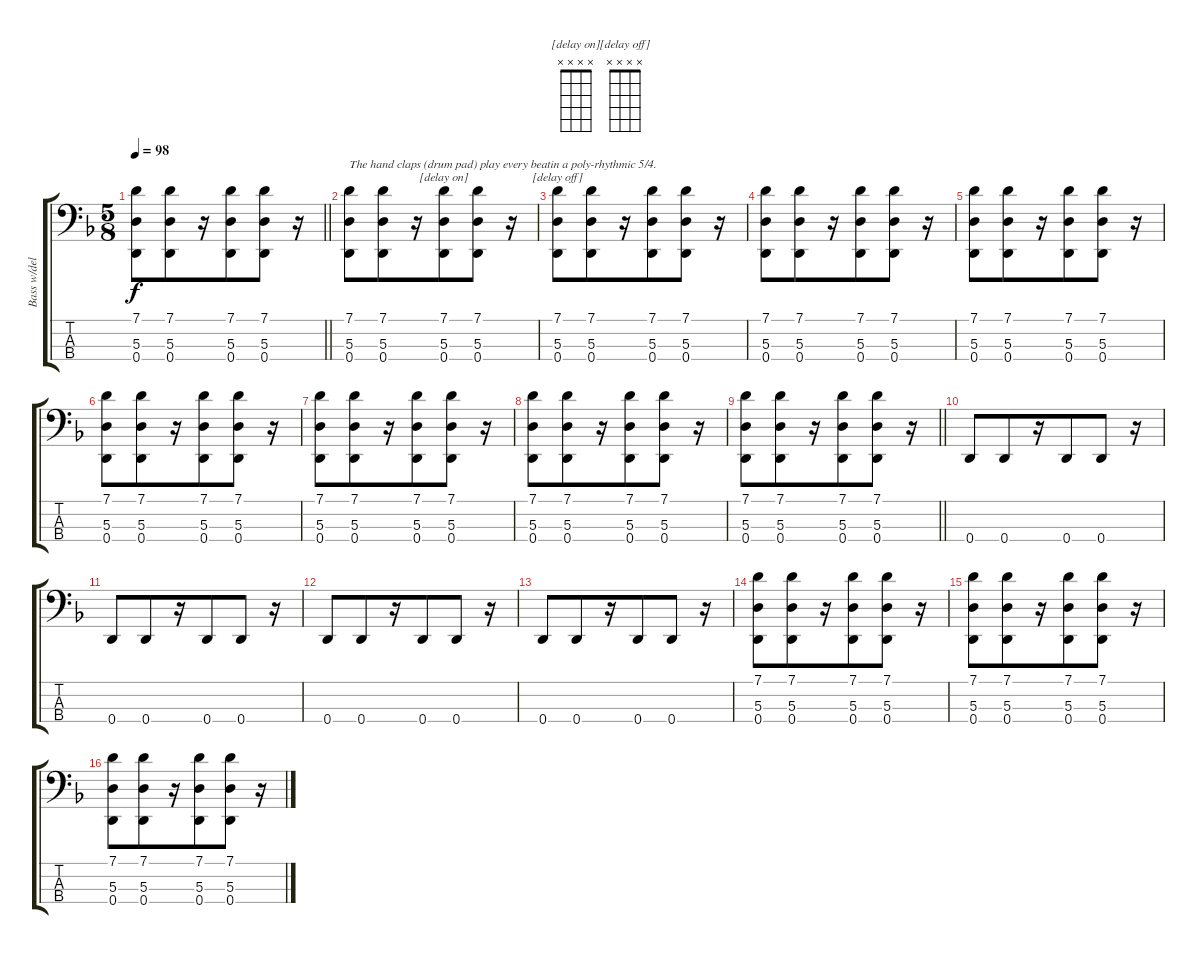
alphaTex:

\track ("Bass w/delay" "Bass w/del") {instrument electricbasspick}
\staff {score tabs}
\tuning (G2 D2 A1 D1) {hide}
\chord ("[delay on]" x x x x)
\chord ("[delay off]" x x x x)
\ts (5 8)
\tempo 98
\clef f4
\barLineRight lightlight
\ks dminor
(7.1 5.3 0.4).8{dy f beam merge} (7.1 5.3 0.4).8 r.16 (7.1 5.3 0.4).8{beam merge} (7.1 5.3 0.4).8 r.16 |
(7.1 5.3 0.4).8{txt "The hand claps (drum pad) play every beat" beam merge} (7.1 5.3 0.4).8 r.16 (7.1 5.3 0.4).8{ch "[delay on]" beam merge} (7.1 5.3 0.4).8 r.16{txt "             in a poly-rhythmic 5/4."} |
(7.1 5.3 0.4).8{ch "[delay off]" beam merge} (7.1 5.3 0.4).8 r.16 (7.1 5.3 0.4).8{beam merge} (7.1 5.3 0.4).8 r.16 |
(7.1 5.3 0.4).8{beam merge} (7.1 5.3 0.4).8 r.16 (7.1 5.3 0.4).8{beam merge} (7.1 5.3 0.4).8 r.16 |
(7.1 5.3 0.4).8{beam merge} (7.1 5.3 0.4).8 r.16 (7.1 5.3 0.4).8{beam merge} (7.1 5.3 0.4).8 r.16 |
(7.1 5.3 0.4).8{beam merge} (7.1 5.3 0.4).8 r.16 (7.1 5.3 0.4).8{beam merge} (7.1 5.3 0.4).8 r.16 |
(7.1 5.3 0.4).8{beam merge} (7.1 5.3 0.4).8 r.16 (7.1 5.3 0.4).8{beam merge} (7.1 5.3 0.4).8 r.16 |
(7.1 5.3 0.4).8{beam merge} (7.1 5.3 0.4).8 r.16 (7.1 5.3 0.4).8{beam merge} (7.1 5.3 0.4).8 r.16 |
\barLineRight lightlight
(7.1 5.3 0.4).8{beam merge} (7.1 5.3 0.4).8 r.16 (7.1 5.3 0.4).8{beam merge} (7.1 5.3 0.4).8 r.16 |
0.4.8{beam merge} 0.4.8 r.16 0.4.8{beam merge} 0.4.8 r.16 |
0.4.8{beam merge} 0.4.8 r.16 0.4.8{beam merge} 0.4.8 r.16 |
0.4.8{beam merge} 0.4.8 r.16 0.4.8{beam merge} 0.4.8 r.16 |
0.4.8{beam merge} 0.4.8 r.16 0.4.8{beam merge} 0.4.8 r.16 |
(7.1 5.3 0.4).8{beam merge} (7.1 5.3 0.4).8 r.16 (7.1 5.3 0.4).8{beam merge} (7.1 5.3 0.4).8 r.16 |
(7.1 5.3 0.4).8{beam merge} (7.1 5.3 0.4).8 r.16 (7.1 5.3 0.4).8{beam merge} (7.1 5.3 0.4).8 r.16 |
(7.1 5.3 0.4).8{beam merge} (7.1 5.3 0.4).8 r.16 (7.1 5.3 0.4).8{beam merge} (7.1 5.3 0.4).8 r.16
